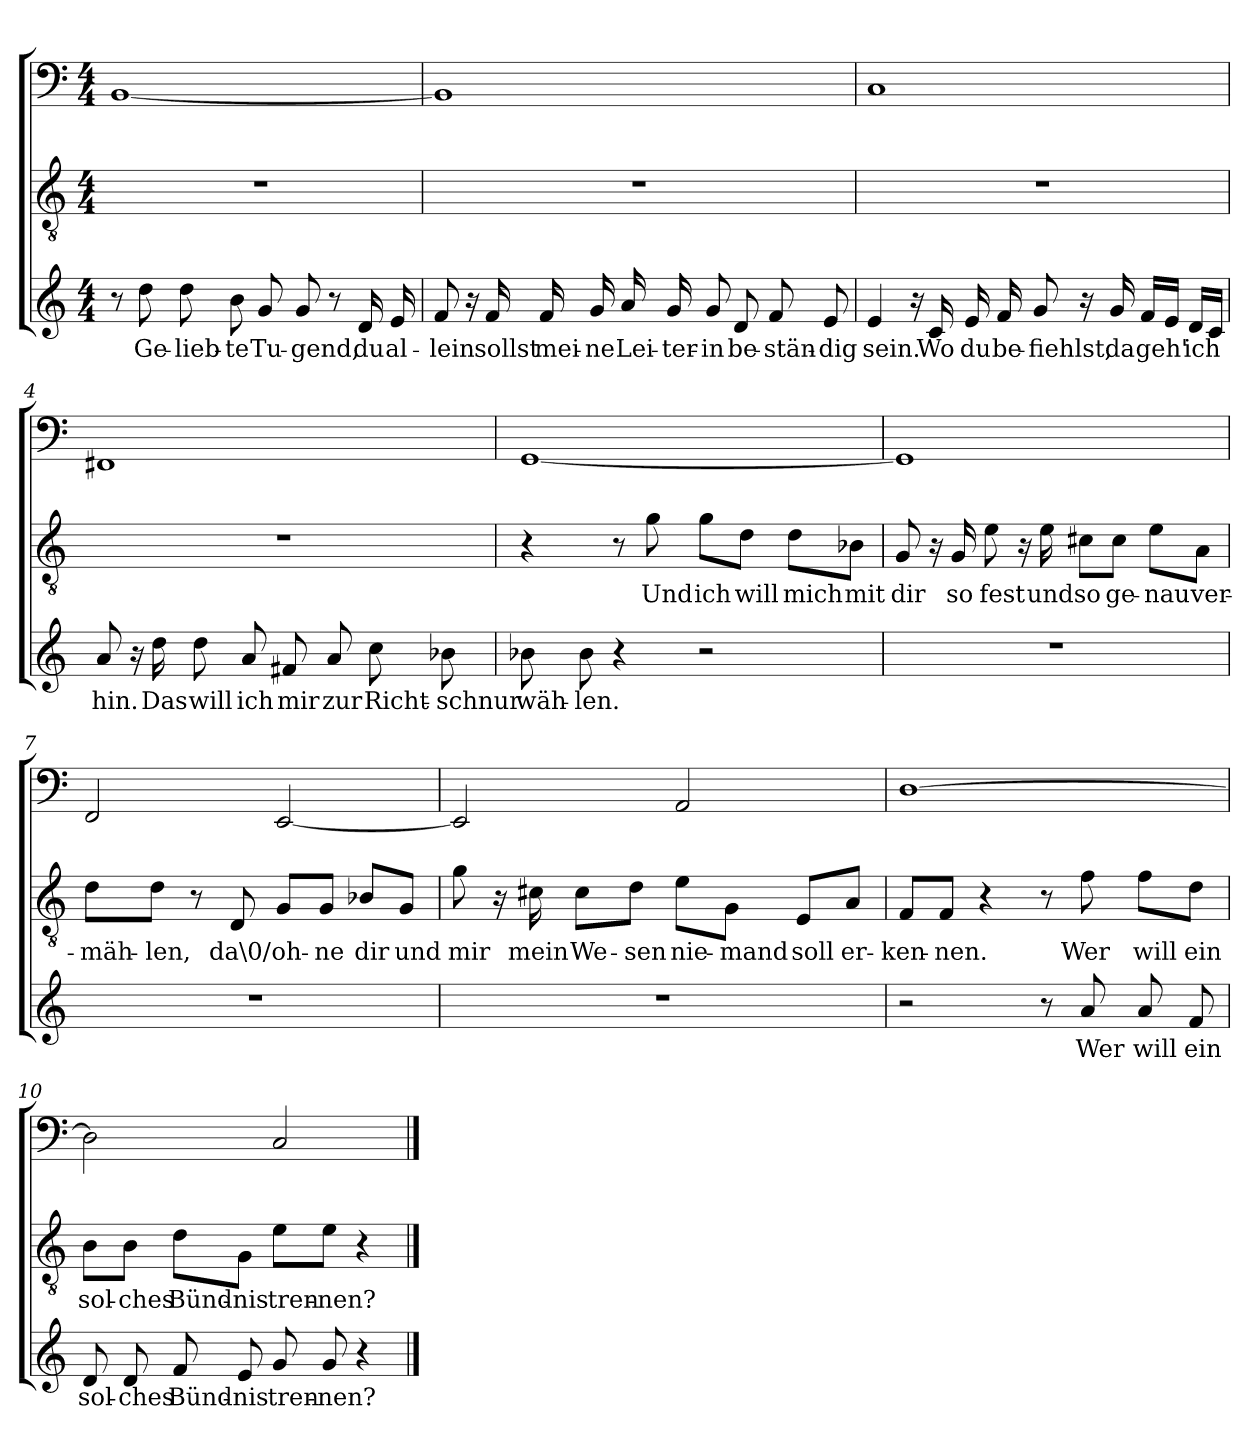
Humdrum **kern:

**kern	**text	**kern	**text	**kern
*part3	*part3	*part2	*part2	*part1
*staff3	*staff3	*staff2	*staff2	*staff1
*clefG2	*	*clefGv2	*	*clefF4
*k[]	*	*k[]	*	*k[]
*C:	*	*C:	*	*C:
*M4/4	*	*M4/4	*	*M4/4
=1	=1	=1	=1	=1
8r	.	1r	.	[1BB/
8dd\	Ge-	.	.	.
8dd\	-lieb-	.	.	.
8b\	-te	.	.	.
8g/	Tu-	.	.	.
8g/	-gend,	.	.	.
8r	.	.	.	.
16d/	du	.	.	.
16e/	al-	.	.	.
=2	=2	=2	=2	=2
8f/	-lein	1r	.	1BB/]
16r	.	.	.	.
16f/	sollst	.	.	.
16f/	mei-	.	.	.
16g/	-ne	.	.	.
16a/	Lei-	.	.	.
16g/	-ter-	.	.	.
8g/	-in	.	.	.
8d/	be-	.	.	.
8f/	-stän-	.	.	.
8e/	-dig	.	.	.
=3	=3	=3	=3	=3
4e/	sein.	1r	.	1C/
16r	.	.	.	.
16c/	Wo	.	.	.
16e/	du	.	.	.
16f/	be-	.	.	.
8g/	-fiehlst,	.	.	.
16r	.	.	.	.
16g/	da	.	.	.
16f/LL	geh'	.	.	.
16e/JJ	.	.	.	.
16d/LL	ich	.	.	.
16c/JJ	.	.	.	.
=4	=4	=4	=4	=4
8a/	hin.	1r	.	1FF#X/
16r	.	.	.	.
16dd\	Das	.	.	.
8dd\	will	.	.	.
8a/	ich	.	.	.
8f#X/	mir	.	.	.
8a/	zur	.	.	.
8cc\	Richt-	.	.	.
8b-X\	-schnur	.	.	.
=5	=5	=5	=5	=5
8b-X\	wäh-	4r	.	[1GG/
8b-\	-len.	.	.	.
4r	.	8r	.	.
.	.	8g\	Und	.
2r	.	8g\L	ich	.
.	.	8d\J	will	.
.	.	8d\L	mich	.
.	.	8B-X\J	mit	.
=6	=6	=6	=6	=6
1r	.	8G/	dir	1GG/]
.	.	16r	.	.
.	.	16G/	so	.
.	.	8e\	fest	.
.	.	16r	.	.
.	.	16e\	und	.
.	.	8c#X\L	so	.
.	.	8c#\J	ge-	.
.	.	8e\L	-nau	.
.	.	8A\J	ver-	.
=7	=7	=7	=7	=7
1r	.	8d\L	-mäh-	2FF/
.	.	8d\J	-len,	.
.	.	8r	.	.
.	.	8D/	da\0/	.
.	.	8G/L	oh-	[2EE/
.	.	8G/J	-ne	.
.	.	8B-X/L	dir	.
.	.	8G/J	und	.
=8	=8	=8	=8	=8
1r	.	8g\	mir	2EE/]
.	.	16r	.	.
.	.	16c#X\	mein	.
.	.	8c#\L	We-	.
.	.	8d\J	-sen	.
.	.	8e\L	nie-	2AA/
.	.	8G\J	-mand	.
.	.	8E/L	soll	.
.	.	8A/J	er-	.
=9	=9	=9	=9	=9
2r	.	8F/L	-ken-	[1D\
.	.	8F/J	-nen.	.
.	.	4r	.	.
8r	.	8r	.	.
8a/	Wer	8f\	Wer	.
8a/	will	8f\L	will	.
8f/	ein	8d\J	ein	.
=10	=10	=10	=10	=10
8d/	sol-	8B\L	sol-	2D\]
8d/	-ches	8B\J	-ches	.
8f/	Bünd-	8d\L	Bünd-	.
8e/	-nis	8G\J	-nis	.
8g/	tren-	8e\L	tren-	2C/
8g/	-nen?	8e\J	-nen?	.
4r	.	4r	.	.
==	==	==	==	==
*-	*-	*-	*-	*-
